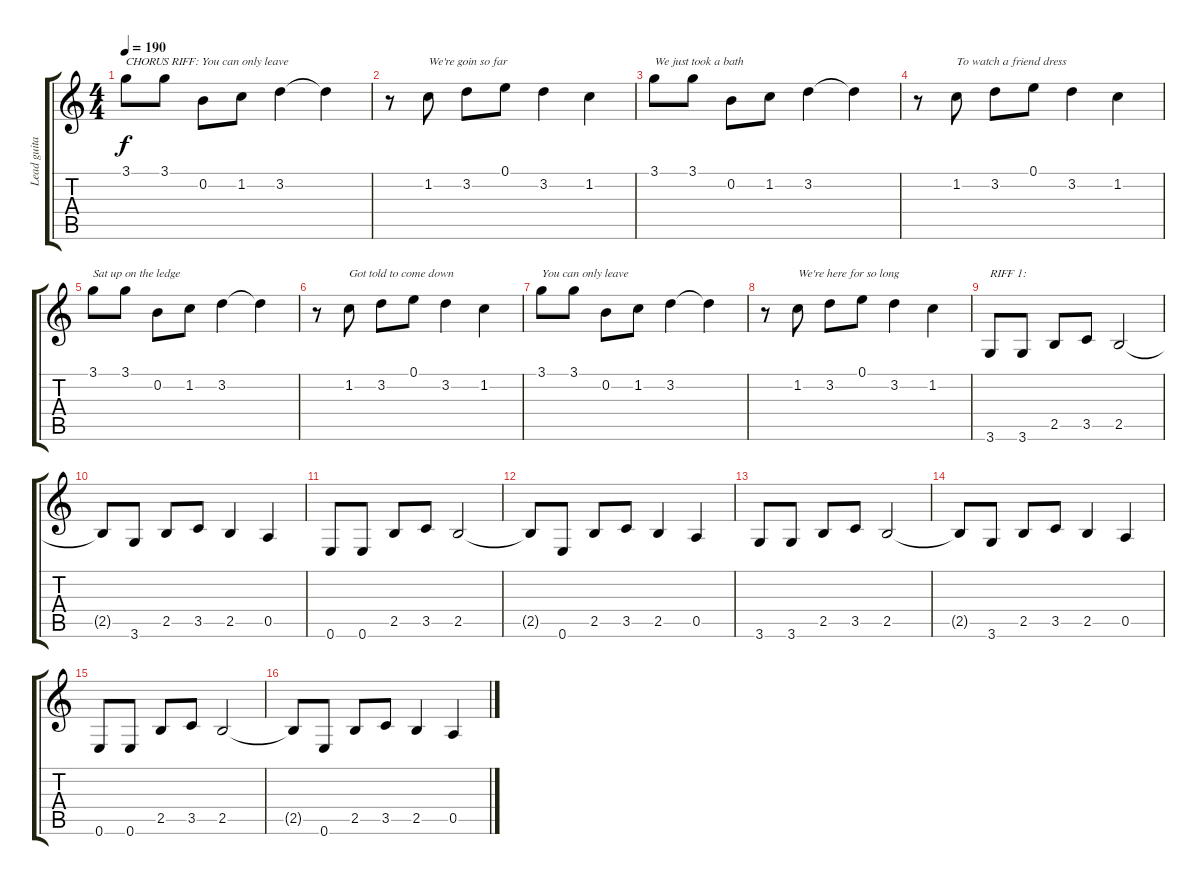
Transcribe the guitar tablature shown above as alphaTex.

\track ("Lead guitar (Tom)" "Lead guita") {instrument distortionguitar}
\staff {score tabs}
\tuning (E4 B3 G3 D3 A2 E2) {hide}
\ts (4 4)
\tempo 190
\clef g2
\ks c
3.1.8{txt "CHORUS RIFF: You can only leave" dy f} 3.1.8 0.2.8 1.2.8 3.2.4 3.2{t}.4 |
r.8 1.2.8{txt "We're goin so far"} 3.2.8 0.1.8 3.2.4 1.2.4 |
3.1.8{txt "We just took a bath"} 3.1.8 0.2.8 1.2.8 3.2.4 3.2{t}.4 |
r.8 1.2.8{txt "To watch a friend dress"} 3.2.8 0.1.8 3.2.4 1.2.4 |
3.1.8{txt "Sat up on the ledge"} 3.1.8 0.2.8 1.2.8 3.2.4 3.2{t}.4 |
r.8 1.2.8{txt "Got told to come down"} 3.2.8 0.1.8 3.2.4 1.2.4 |
3.1.8{txt "You can only leave"} 3.1.8 0.2.8 1.2.8 3.2.4 3.2{t}.4 |
r.8 1.2.8{txt "We're here for so long"} 3.2.8 0.1.8 3.2.4 1.2.4 |
3.6.8{txt "RIFF 1:"} 3.6.8 2.5.8 3.5.8 2.5.2 |
2.5{t}.8 3.6.8 2.5.8 3.5.8 2.5.4 0.5.4 |
0.6.8 0.6.8 2.5.8 3.5.8 2.5.2 |
2.5{t}.8 0.6.8 2.5.8 3.5.8 2.5.4 0.5.4 |
3.6.8 3.6.8 2.5.8 3.5.8 2.5.2 |
2.5{t}.8 3.6.8 2.5.8 3.5.8 2.5.4 0.5.4 |
0.6.8 0.6.8 2.5.8 3.5.8 2.5.2 |
2.5{t}.8 0.6.8 2.5.8 3.5.8 2.5.4 0.5.4
